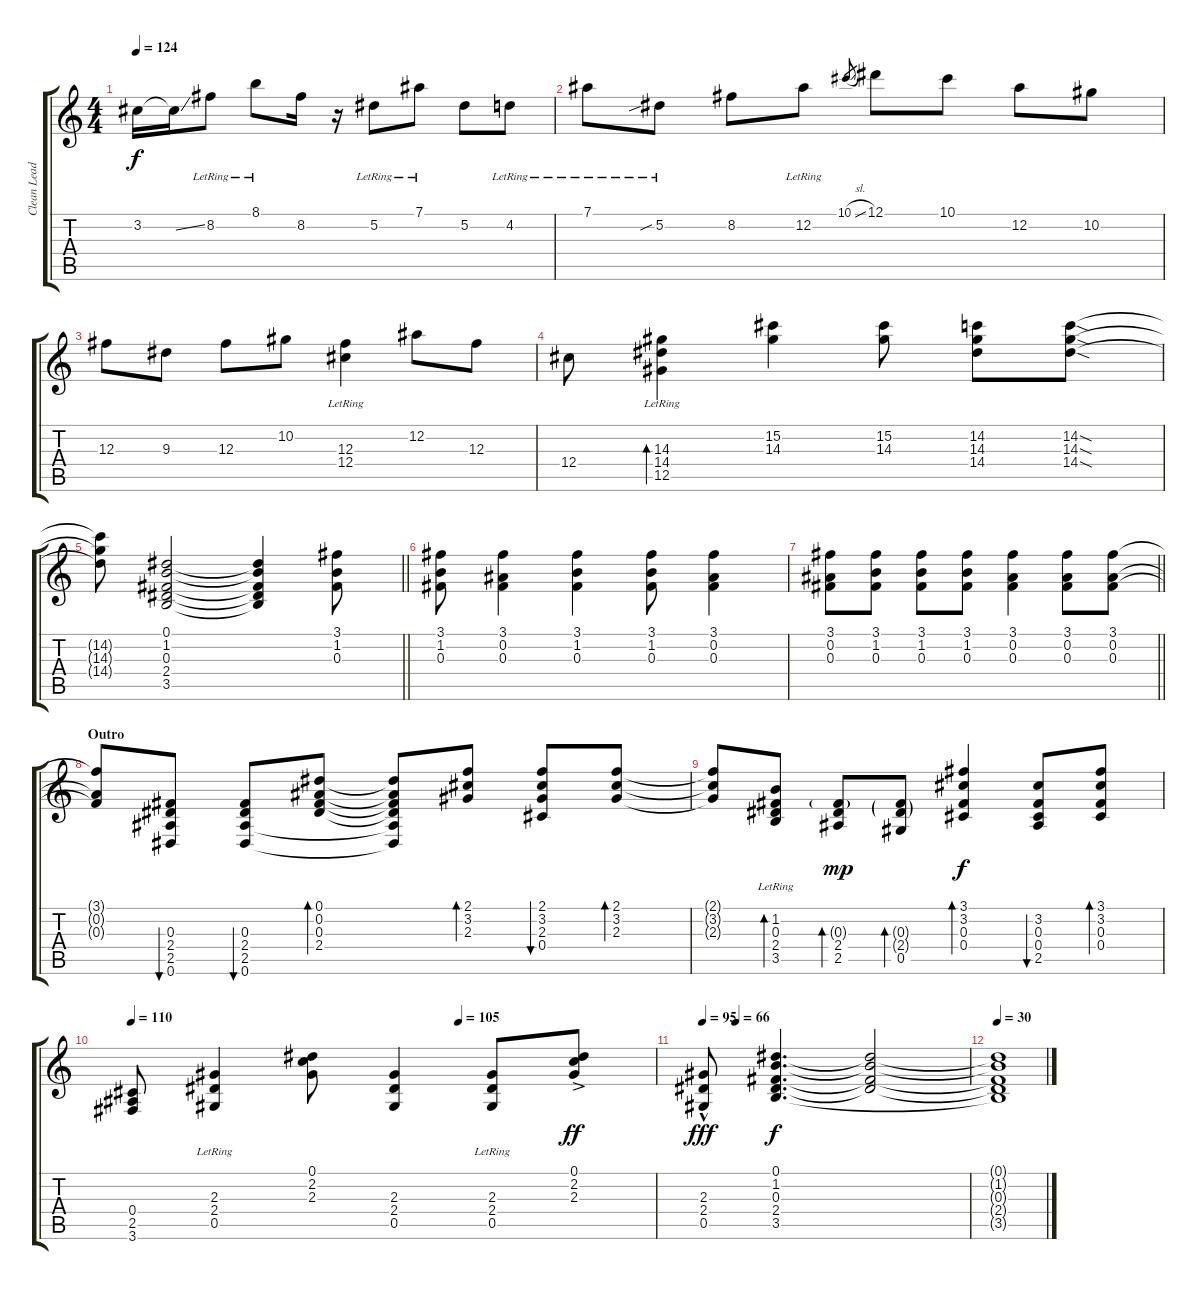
\track ("Clean Lead" "Clean Lead") {instrument electricguitarclean}
\staff {score tabs}
\tuning (Eb4 Bb3 Gb3 Db3 Ab2 Eb2) {hide}
\ts (4 4)
\tempo 124
\clef g2
\ks c
3.2.16{dy f} 3.2{ss t}.16 8.2{lr}.8 8.1{lr}.8 8.2.16 r.16 5.2{lr}.8 7.1{lr}.8 5.2.8 4.2{lr}.8 |
7.1{lr}.8 5.2{sib lr}.8 8.2.8 12.2{lr}.8 10.1{sl}.8{gr} 12.1.8 10.1.8 12.2.8 10.2.8 |
12.3.8 9.3.8 12.3.8 10.2.8 (12.3{lr} 12.4{lr}).4 12.2.8 12.3.8 |
12.4.8 (14.3 14.4{lr} 12.5).4{bd 60 volume 5} (15.2 14.3).4 (15.2 14.3).8 (14.2 14.3 14.4).8 (14.2{sod} 14.3{sod} 14.4{sod}).8 |
\barLineRight lightlight
(14.2{t} 14.3{t} 14.4{t}).8 (0.1 1.2 0.3 2.4 3.5).2 (0.1{t} 1.2{t} 0.3{t} 2.4{t} 3.5{t}).4 (3.1 1.2 0.3).8 |
(3.1 1.2 0.3).8 (3.1 0.2 0.3).4 (3.1 1.2 0.3).4 (3.1 1.2 0.3).8 (3.1 0.2 0.3).4 |
\barLineRight lightlight
(3.1 0.2 0.3).8 (3.1 1.2 0.3).8 (3.1 1.2 0.3).8 (3.1 1.2 0.3).8 (3.1 0.2 0.3).4 (3.1 0.2 0.3).8 (3.1 0.2 0.3).8 |
\section ("" "Outro")
(3.1{t} 0.2{t} 0.3{t}).8 (0.3 2.4 2.5 0.6).8{bu 60} (0.3 2.4 2.5 0.6).8{bu 60} (0.1 0.2 0.3 2.4).8{bd 60} (0.1{t} 0.2{t} 0.3{t} 2.4{t} 2.5{t} 0.6{t}).8 (2.1 3.2 2.3).8{bd 60} (2.1 3.2 2.3 0.4).8{bu 60} (2.1 3.2 2.3).8{bd 60} |
(2.1{t} 3.2{t} 2.3{t}).8 (1.2{lr} 0.3 2.4 3.5).8{bd 60} (0.3{g} 2.4 2.5).8{bd 60 dy mp} (0.3{g} 2.4{g} 0.5).8{bd 60} (3.1 3.2 0.3 0.4).4{bd 60 dy f} (3.2 0.3 0.4 2.5).8{bu 60} (3.1 3.2 0.3 0.4).8{bd 60} |
\tempo 110
\tempo (105 0.625)
(0.4 2.5 3.6).8 (2.3 2.4{lr} 0.5{lr}).4 (0.1 2.2 2.3).8 (2.3 2.4 0.5).4 (2.3 2.4{lr} 0.5{lr}).8 (0.1 2.2 2.3{ac}).8{dy ff} |
\tempo 95
\tempo (66 0.125)
(2.3{hac} 2.4{hac} 0.5{hac}).8{dy fff} (0.1 1.2 0.3 2.4 3.5).4{d dy f} (0.1{t} 1.2{t} 0.3{t} 2.4{t}).2 |
\tempo 30
(0.1{t} 1.2{t} 0.3{t} 2.4{t} 3.5{t}).1
